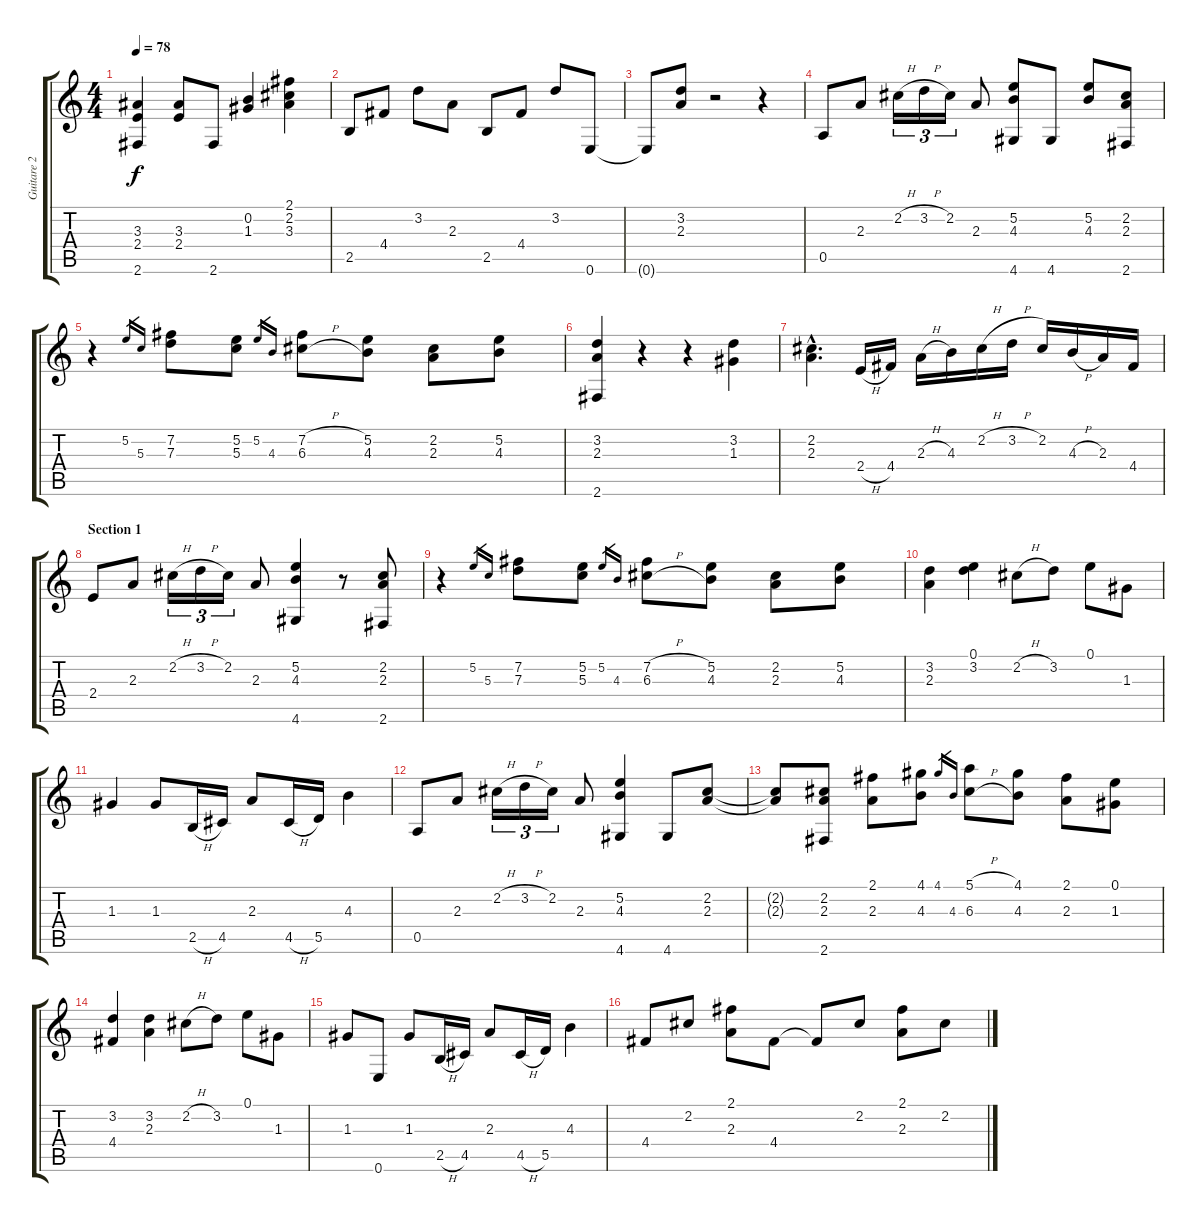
\track ("Guitare 2" "Guitare 2") {instrument acousticguitarnylon}
\staff {score tabs}
\tuning (E4 B3 G3 D3 A2 E2) {hide}
\ts (4 4)
\tempo 78
\clef g2
\ks c
(3.3 2.4 2.6).4{dy f} (3.3 2.4).8 2.6.8 (0.2 1.3).4 (2.1 2.2 3.3).4 |
2.5.8 4.4.8 3.2.8 2.3.8 2.5.8 4.4.8 3.2.8 0.6.8 |
0.6{t}.8 (3.2 2.3).8 r.2 r.4 |
0.5.8 2.3.8 2.2{h}.16{tu (3 2)} 3.2{h}.16{tu (3 2)} 2.2.16{tu (3 2)} 2.3.8 (5.2 4.3 4.6).8 4.6.8 (5.2 4.3).8 (2.2 2.3 2.6).8 |
r.4 5.2.16{gr} 5.3.16{gr} (7.2 7.3).8 (5.2 5.3).8 5.2.16{gr} 4.3.16{gr} (7.2{h} 6.3{h}).8 (5.2 4.3).8 (2.2 2.3).8 (5.2 4.3).8 |
(3.2 2.3 2.6).4 r.4 r.4 (3.2 1.3).4 |
(2.2{hac} 2.3{hac}).4{d} 2.4{h}.16 4.4.16 2.3{h}.16 4.3.16 2.2{h}.16 3.2{h}.16 2.2.16 4.3{h}.16 2.3.16 4.4.16 |
\section ("" "Section 1")
2.4.8 2.3.8 2.2{h}.16{tu (3 2)} 3.2{h}.16{tu (3 2)} 2.2.16{tu (3 2)} 2.3.8 (5.2 4.3 4.6).4 r.8 (2.2 2.3 2.6).8 |
r.4 5.2.16{gr} 5.3.16{gr} (7.2 7.3).8 (5.2 5.3).8 5.2.16{gr} 4.3.16{gr} (7.2{h} 6.3{h}).8 (5.2 4.3).8 (2.2 2.3).8 (5.2 4.3).8 |
(3.2 2.3).4 (0.1 3.2).4 2.2{h}.8 3.2.8 0.1.8 1.3.8 |
1.3.4 1.3.8 2.5{h}.16 4.5.16 2.3.8 4.5{h}.16 5.5.16 4.3.4 |
0.5.8 2.3.8 2.2{h}.16{tu (3 2)} 3.2{h}.16{tu (3 2)} 2.2.16{tu (3 2)} 2.3.8 (5.2 4.3 4.6).4 4.6.8 (2.2 2.3).8 |
(2.2{t} 2.3{t}).8 (2.2 2.3 2.6).8 (2.1 2.3).8 (4.1 4.3).8 4.1.16{gr} 4.3.16{gr} (5.1{h} 6.3{h}).8 (4.1 4.3).8 (2.1 2.3).8 (0.1 1.3).8 |
(3.2 4.4).4 (3.2 2.3).4 2.2{h}.8 3.2.8 0.1.8 1.3.8 |
1.3.8 0.6.8 1.3.8 2.5{h}.16 4.5.16 2.3.8 4.5{h}.16 5.5.16 4.3.4 |
4.4.8 2.2.8 (2.1 2.3).8 4.4.8 4.4{t}.8 2.2.8 (2.1 2.3).8 2.2.8
